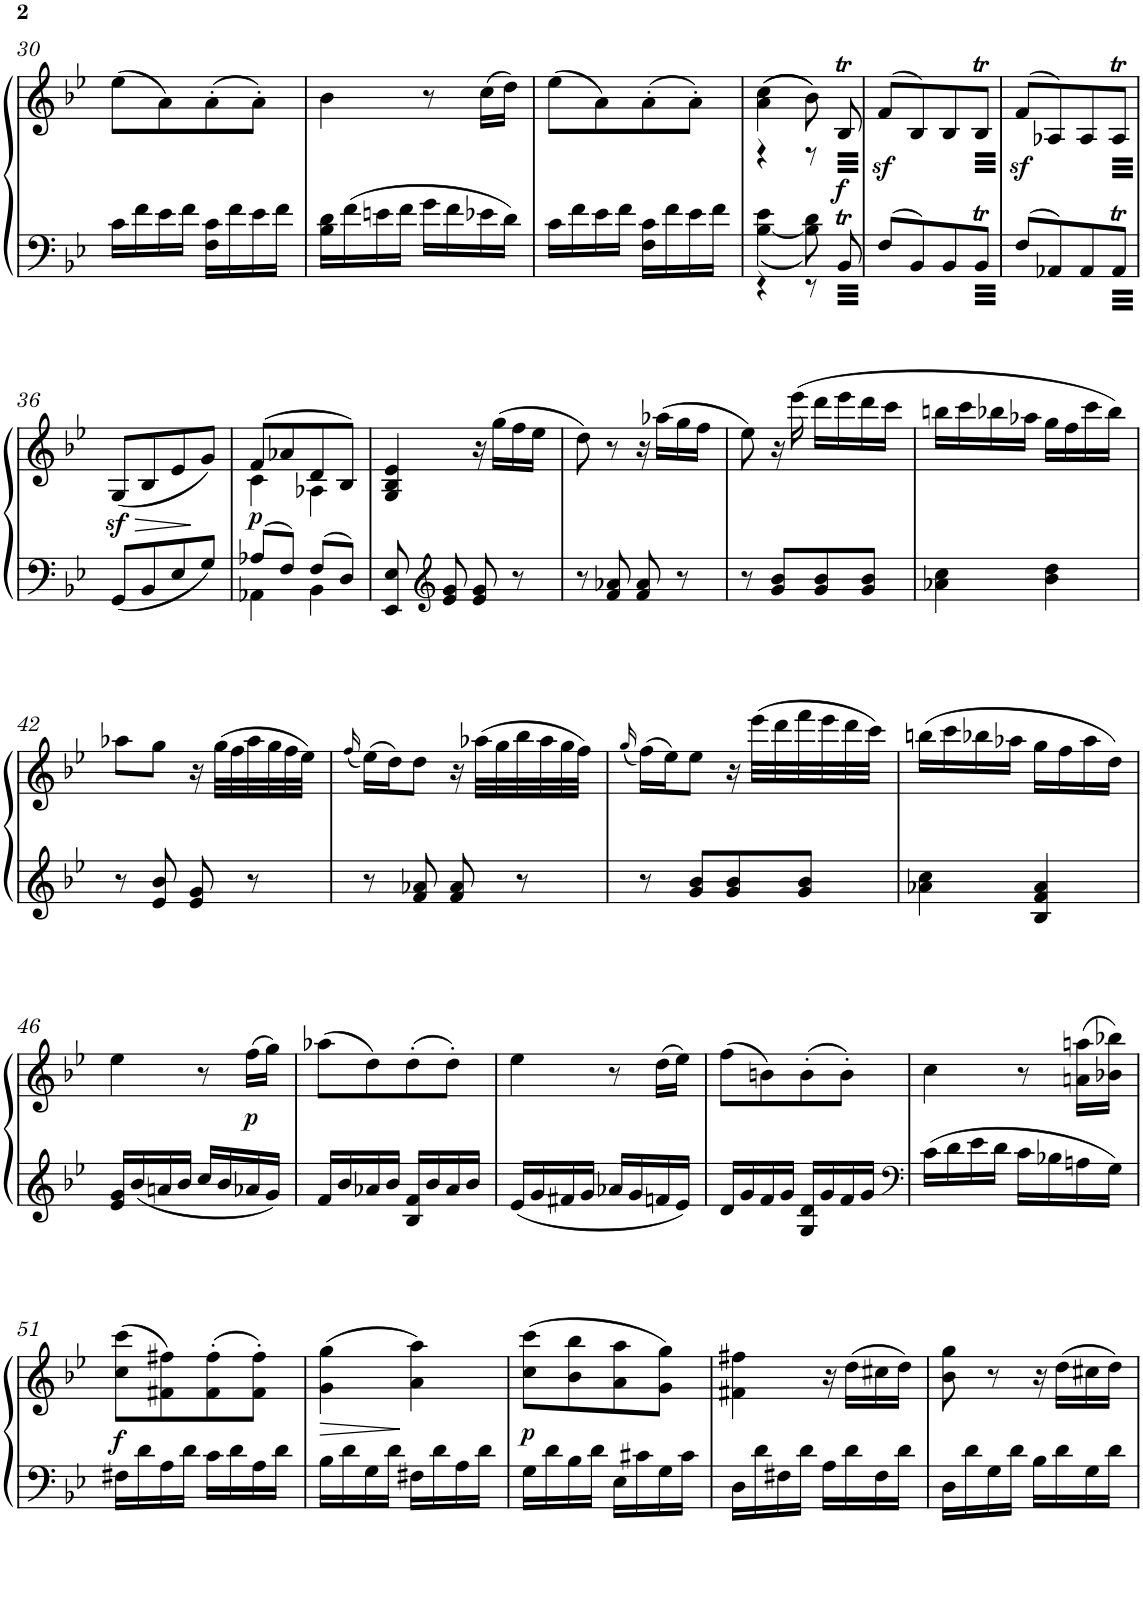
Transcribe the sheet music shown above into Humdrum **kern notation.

**kern	**kern	**dynam
*part1	*part1	*part1
*staff2	*staff1	*staff1/2
*I"Piano	*	*
*I'Pno.	*	*
!!LO:PB:g=z
*clefF4	*clefG2	*
*k[b-e-]	*k[b-e-]	*
*B-:	*B-:	*
*M2/4	*M2/4	*
=30	=30	=30
16c\LL	(>8ee-\L	.
16f\	.	.
16e-\	8a\)	.
16f\JJ	.	.
16F\ 16c\LL	(>8a'\	.
16f\	.	.
16e-\	8a'\J)	.
16f\JJ	.	.
=31	=31	=31
16B-\ 16d\LL	4b-\	.
16f\	.	.
16en\	.	.
16f\JJ	.	.
16g\LL	8r	.
16f\	.	.
16e-X\	(>16cc\LL	.
16d\JJ	16dd\JJ)	.
=32	=32	=32
16c\LL	(>8ee-\L	.
16f\	.	.
16e-\	8a\)	.
16f\JJ	.	.
16F\ 16c\LL	(>8a'\	.
16f\	.	.
16e-\	8a'\J)	.
16f\JJ	.	.
=33	=33	=33
*^	*^	*
[4B-\ 4e-\	4r	(>(>4a\ 4cc\	4r	.
8B-\] 8d\	8r	8b-\))	8r	.
!	!	!	!	!LO:DY:b
8BB-T/	32BB-LLL	8B-T/	32B-LLL	f
.	32C	.	32c	.
.	32BB-	.	32B-	.
.	32CJJJ	.	32cJJJ	.
=34	=34	=34	=34	=34
!	!	!	!	!LO:DY:b
8F/L	4.ryy	(>8f/L	4.ryy	sf
8BB-/	.	8B-/)	.	.
8BB-/	.	8B-/	.	.
8BB-T/J	32BB-LLL	8B-T/J	32B-LLL	.
.	32C	.	32c	.
.	32BB-	.	32B-	.
.	32CJJJ	.	32cJJJ	.
=35	=35	=35	=35	=35
!	!	!	!	!LO:DY:b
8F/L	4.ryy	(>8f/L	4.ryy	sf
8AA-X/	.	8A-X/)	.	.
8AA-/	.	8A-/	.	.
8AA-T/J	32AA-LLL	8A-T/J	32A-LLL	.
.	32BB-	.	32B-	.
.	32AA-	.	32A-	.
.	32BB-JJJ	.	32B-JJJ	.
!!LO:LB:g=z
=36	=36	=36	=36	=36
!	!	!	!	!LO:HP:b
*v	*v	*	*	*
*	*v	*v	*
8GG/L	(<8Gz</L	>
8BB-/	8B-/	.
8E-/	8e-/	.
8G/J	8g/J)	]
=37	=37	=37
*^	*^	*
!	!	!	!	!LO:DY:b
8A-X/L	4AA-X\	(>8f/L	4c\	p
8F/J	.	8a-X/	.	.
8F/L	4BB-\	8d/	4A-X\	.
8D/J	.	8B-/J)	.	.
*v	*v	*	*	*
*	*v	*v	*
=38	=38	=38
8EE-/ 8E-/	4G/ 4B-/ 4e-/	.
*clefG2	*	*
8e-/ 8g/	.	.
8e-/ 8g/	16r	.
.	(>16gg\LL	.
8r	16ff\	.
.	16ee-\JJ	.
=39	=39	=39
8r	8dd\)	.
8f/ 8a-X/	8r	.
8f/ 8a-/	16r	.
.	(>16aa-X\LL	.
8r	16gg\	.
.	16ff\JJ	.
=40	=40	=40
8r	8ee-\)	.
8g/ 8b-/L	16r	.
.	(>16eee-\	.
8g/ 8b-/	16ddd\LL	.
.	16eee-\	.
8g/ 8b-/J	16ddd\	.
.	16ccc\JJ	.
=41	=41	=41
4a-X\ 4cc\	16bbn\LL	.
.	16ccc\	.
.	16bb-X\	.
.	16aa-X\JJ	.
4b-\ 4dd\	16gg\LL	.
.	16ff\	.
.	16ccc\	.
.	16bb-\JJ)	.
!!LO:LB:g=z
=42	=42	=42
8r	8aa-X\L	.
8e-/ 8b-/	8gg\J	.
8e-/ 8g/	16r	.
.	(>32gg\LLL	.
.	32ff\	.
8r	32aa-\	.
.	32gg\	.
.	32ff\	.
.	32ee-\JJJ)	.
=43	=43	=43
.	(<16qff/	.
8r	(>16ee-\LL)	.
.	16dd\J)	.
8f/ 8a-X/	8dd\J	.
8f/ 8a-/	16r	.
.	(>32aa-X\LLL	.
.	32gg\	.
8r	32bb-\	.
.	32aa-\	.
.	32gg\	.
.	32ff\JJJ)	.
=44	=44	=44
.	(<16qgg/	.
8r	(>16ff\LL)	.
.	16ee-\J)	.
8g/ 8b-/L	8ee-\J	.
8g/ 8b-/	16r	.
.	(>32eee-\LLL	.
.	32ddd\	.
8g/ 8b-/J	32fff\	.
.	32eee-\	.
.	32ddd\	.
.	32ccc\JJJ)	.
=45	=45	=45
4a-X\ 4cc\	(>16bbn\LL	.
.	16ccc\	.
.	16bb-X\	.
.	16aa-X\JJ	.
4B-/ 4f/ 4a-/	16gg\LL	.
.	16ff\	.
.	16aa-\	.
.	16dd\JJ)	.
!!LO:LB:g=z
=46	=46	=46
16e-/ 16g/LL	4ee-\	.
16b-/	.	.
16an/	.	.
16b-/JJ	.	.
16cc/LL	8r	.
16b-/	.	.
!	!	!LO:DY:b
16a-X/	(>16ff\LL	p
16g/JJ	16gg\JJ)	.
=47	=47	=47
16f/LL	(>8aa-X\L	.
16b-/	.	.
16a-X/	8dd\)	.
16b-/JJ	.	.
16B-/ 16f/LL	(>8dd'\	.
16b-/	.	.
16a-/	8dd'\J)	.
16b-/JJ	.	.
=48	=48	=48
16e-/LL	4ee-\	.
16g/	.	.
16f#X/	.	.
16g/JJ	.	.
16a-X/LL	8r	.
16g/	.	.
16fn/	(>16dd\LL	.
16e-/JJ	16ee-\JJ)	.
=49	=49	=49
16d/LL	(>8ff\L	.
16g/	.	.
16f/	8bn\)	.
16g/JJ	.	.
16G/ 16d/LL	(>8b'\	.
16g/	.	.
16f/	8b'\J)	.
16g/JJ	.	.
=50	=50	=50
*clefF4	*	*
16c\LL	4cc\	.
16d\	.	.
16e-\	.	.
16d\JJ	.	.
16c\LL	8r	.
16B-X\	.	.
16An\	(>16an\ 16aan\LL	.
16G\JJ	16b-X\ 16bb-X\JJ)	.
!!LO:LB:g=z
=51	=51	=51
!	!	!LO:DY:b
16F#X\LL	(>8cc\ 8ccc\L	f
16d\	.	.
16A\	8f#X\ 8ff#X\)	.
16d\JJ	.	.
16c\LL	(>8f#\' 8ff#\'	.
16d\	.	.
16A\	8f#\' 8ff#\'J)	.
16d\JJ	.	.
=52	=52	=52
!	!	!LO:HP:b
16B-\LL	(>4g\ 4gg\	>
16d\	.	.
16G\	.	.
16d\JJ	.	.
16F#X\LL	4a\ 4aa\)	]
16d\	.	.
16A\	.	.
16d\JJ	.	.
=53	=53	=53
!	!	!LO:DY:b
16G\LL	(>8cc\ 8ccc\L	p
16d\	.	.
16B-\	8b-\ 8bb-\	.
16d\JJ	.	.
16E-\LL	8a\ 8aa\	.
16c#X\	.	.
16G\	8g\ 8gg\J)	.
16c#\JJ	.	.
=54	=54	=54
16D\LL	4f#X\ 4ff#X\	.
16d\	.	.
16F#X\	.	.
16d\JJ	.	.
16A\LL	16r	.
16d\	(>16dd\LL	.
16F#\	16cc#X\	.
16d\JJ	16dd\JJ)	.
=55	=55	=55
16D\LL	8b-\ 8gg\	.
16d\	.	.
16G\	8r	.
16d\JJ	.	.
16B-\LL	16r	.
16d\	(>16dd\LL	.
16G\	16cc#X\	.
16d\JJ	16dd\JJ)	.
=	=	=
*-	*-	*-
